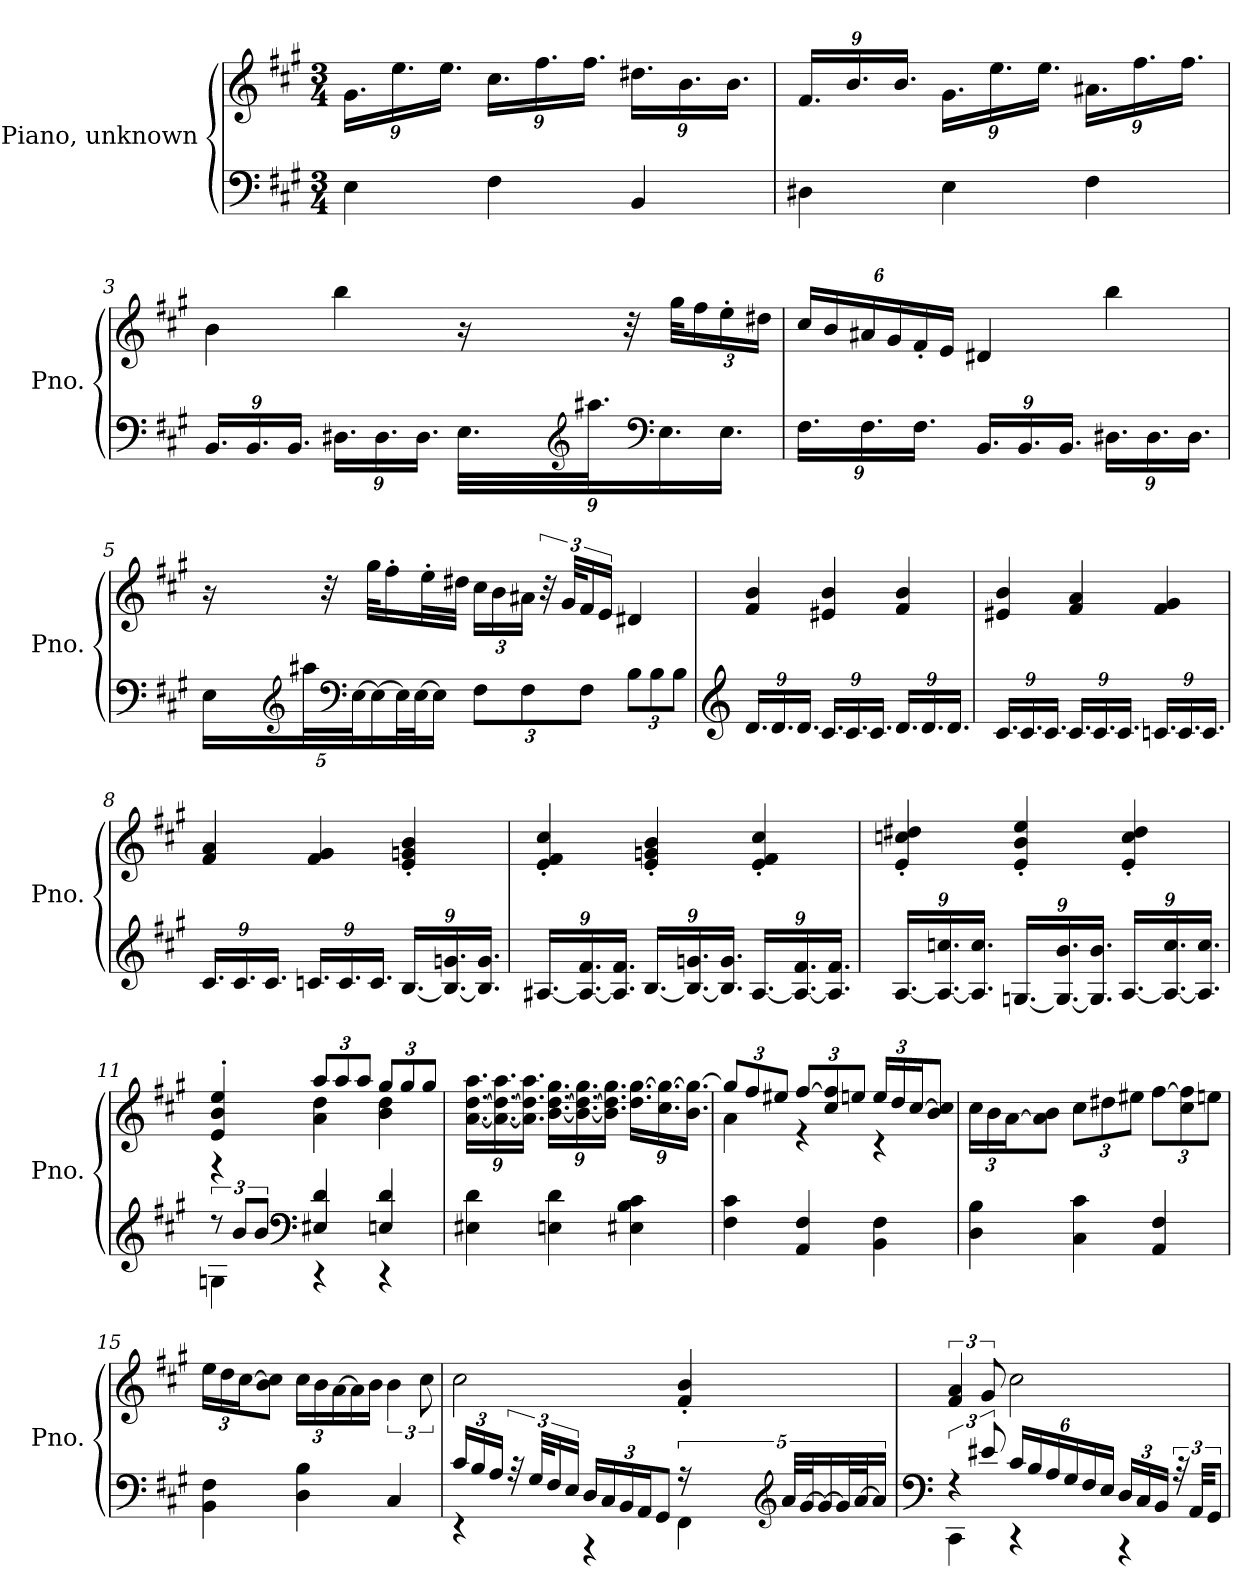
**kern	**kern
*part1	*part1
*staff2	*staff1
*I"Piano, unknown	*
*I'Pno.	*
*clefF4	*clefG2
*k[f#c#g#]	*k[f#c#g#]
*M3/4	*M3/4
*MM100	*MM100
*	*Xbrackettup
=1	=1
4E\	18.g#\LL
.	18.ee\
.	18.ee\JJ
4F#\	18.cc#\LL
.	18.ff#\
.	18.ff#\JJ
4BB/	18.dd#X\LL
.	18.b\
.	18.b\JJ
=2	=2
4D#X\	18.f#/LL
.	18.b/
.	18.b/JJ
4E\	18.g#\LL
.	18.ee\
.	18.ee\JJ
4F#\	18.a#X\LL
.	18.ff#\
.	18.ff#\JJ
!!LO:LB:g=z
=3	=3
*Xbrackettup	*
18.BB/LL	4b\
18.BB/	.
18.BB/JJ	.
18.D#X\LL	4bb\
18.D#\	.
18.D#\JJ	.
36.E\LLL	16r
*clefG2	*
36.aa#X\J	.
.	32r
*clefF4	*
18.E\	.
.	32gg#\KLL
.	24ff#\
18.E\JJ	24ee'\
.	24dd#X\JJ
=4	=4
18.F#\LL	24cc#/LL
.	24b/
18.F#\	24a#X/
.	24g#/
18.F#\JJ	24f#'/
.	24e/JJ
18.BB/LL	4d#X/
18.BB/	.
18.BB/JJ	.
18.D#X\LL	4bb\
18.D#\	.
18.D#\JJ	.
!!LO:LB:g=z
=5	=5
20E\LL	16r
*clefG2	*
40aa#X\L	.
.	32r
*clefF4	*
[40E\J	.
.	32gg#\KLL
20E\_	.
.	16ff#'\
40E\L]	.
[40E\J	.
.	32ee'\L
20E\JJ]	.
.	32dd#X\JJJ
12F#\L	24cc#\LL
.	24b\
12F#\	24a#X\JJ
*	*brackettup
.	48r
.	48g#/KLL
12F#\J	24f#/
.	24e/JJ
12B\L	4d#X/
12B\	.
12B\J	.
=6	=6
*clefG2	*
18.d/LL	4f#/ 4b/
18.d/	.
18.d/JJ	.
18.c#/LL	4e#X/ 4b/
18.c#/	.
18.c#/JJ	.
18.d/LL	4f#/ 4b/
18.d/	.
18.d/JJ	.
!!LO:LB:g=z
=7	=7
18.c#/LL	4e#X/ 4b/
18.c#/	.
18.c#/JJ	.
18.c#/LL	4f#/ 4a/
18.c#/	.
18.c#/JJ	.
18.cn/LL	4f#/ 4g#/
18.c/	.
18.c/JJ	.
=8	=8
18.c#/LL	4f#/ 4a/
18.c#/	.
18.c#/JJ	.
18.cn/LL	4f#/ 4g#/
18.c/	.
18.c/JJ	.
[18.B/LL	4e/' 4gn/' 4b/'
18.B/_ 18.gn/	.
18.B/] 18.g/JJ	.
!!LO:LB:g=z
=9	=9
[18.A#X/LL	4e/' 4f#/' 4cc#/'
18.A#/_ 18.f#/	.
18.A#/] 18.f#/JJ	.
[18.B/LL	4e/' 4gn/' 4b/'
18.B/_ 18.gn/	.
18.B/] 18.g/JJ	.
[18.A#/LL	4e/' 4f#/' 4cc#/'
18.A#/_ 18.f#/	.
18.A#/] 18.f#/JJ	.
=10	=10
[18.A/LL	4e/' 4ccn/' 4dd#X/'
18.A/_ 18.ccn/	.
18.A/] 18.cc/JJ	.
[18.Gn/LL	4e/' 4b/' 4ee/'
18.G/_ 18.b/	.
18.G/] 18.b/JJ	.
[18.A/LL	4e/' 4cc/' 4dd#/'
18.A/_ 18.cc/	.
18.A/] 18.cc/JJ	.
!!LO:LB:g=z
=11	=11
*brackettup	*
*^	*^
12r	4Gn\	4e/' 4b/' 4ee/'	4r
12b/L	.	.	.
12b/J	.	.	.
*clefF4	*	*	*
*	*	*Xbrackettup	*
4E#X/ 4d/	4r	12aa/L	4a\ 4dd\
.	.	12aa/	.
.	.	12aa/J	.
4En/ 4d/	4r	12gg#/L	4b\ 4dd\
.	.	12gg#/	.
.	.	12gg#/J	.
*v	*v	*	*
*	*v	*v
=12	=12
4E#X\ 4d\	[18.a\ [18.dd\ 18.aa\LL
.	18.a\_ 18.dd\_ 18.aa\
.	18.a\] 18.dd\] 18.aa\JJ
4En\ 4d\	[18.b\ [18.dd\ 18.gg#\LL
.	18.b\_ 18.dd\_ 18.gg#\
.	18.b\] 18.dd\] 18.gg#\JJ
4E#X\ 4B\ 4c#\	18.dd\ [18.gg#\LL
.	18.cc#\ 18.gg#\_
.	18.b\ 18.gg#\_JJ
=13	=13
*	*^
4F#\ 4c#\	12gg#/L]	4a\
.	12ff#/	.
.	12ee#X/J	.
4AA/ 4F#/	[12ff#/L	4r
.	12cc#/ 12ff#/]	.
.	12een/J	.
4BB\ 4F#\	24ee/LL	4r
.	24dd/	.
.	[24cc#/J	.
.	8b/ 8cc#/]J	.
*	*v	*v
!!LO:PB:g=z
=14	=14
4D\ 4B\	24cc#\LL
.	24b\
.	[24a\J
.	8a\] 8b\J
4C#\ 4c#\	12cc#\L
.	12dd#X\
.	12ee#X\J
4AA/ 4F#/	[12ff#\L
.	12cc#\ 12ff#\]
.	12een\J
=15	=15
4BB\ 4F#\	24ee\LL
.	24dd\
.	[24cc#\J
.	8b\ 8cc#\]J
4D\ 4B\	24cc#\LL
.	24b\
.	[24a\
.	16a\]
.	16b\JJ
*	*brackettup
4C#/	6b\
.	12cc#\
!!LO:LB:g=z
=16	=16
*Xbrackettup	*
*^	*
24c#/LL	4r	2cc#\
24B/	.	.
24A/JJ	.	.
*brackettup	*	*
48r	.	.
48G#/KLL	.	.
24F#/	.	.
24E/JJ	.	.
*Xbrackettup	*	*
24D/LL	4r	.
24C#/	.	.
24BB/	.	.
24AA/J	.	.
12GG#/J	.	.
*brackettup	*	*
20r	4FF#\	4f#/' 4b/'
*clefG2	*	*
40a/LLL	.	.
[40g#/J	.	.
20g#/_	.	.
40g#/L]	.	.
[40a/J	.	.
20a/JJ]	.	.
=17	=17	=17
*clefF4	*	*
6r	4CC#\	6f#/ 6a/
12e#X/	.	12g#/
*Xbrackettup	*	*
24c#/LL	4r	2cc#\
24B/	.	.
24A/	.	.
24G#/	.	.
24F#/	.	.
24E/JJ	.	.
24D/LL	4r	.
24C#/	.	.
24BB/JJ	.	.
*brackettup	*	*
48r	.	.
48AA/KKL	.	.
12GG#/J	.	.
*v	*v	*
=	=
*-	*-
